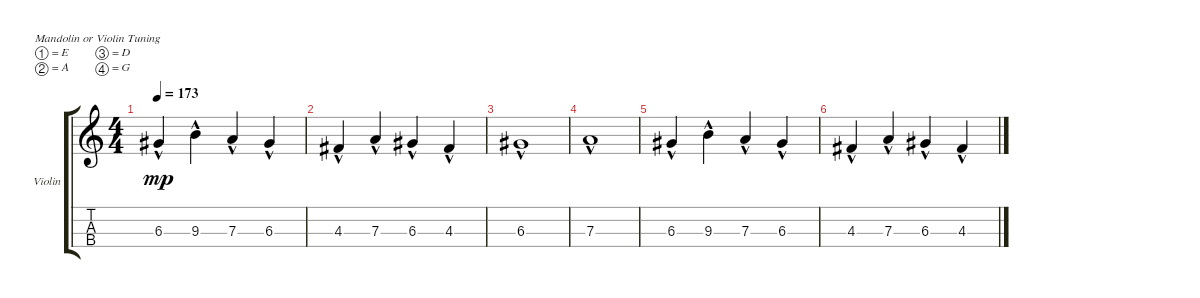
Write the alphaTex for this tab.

\defaultSystemsLayout 4
\bracketExtendMode groupsimilarinstruments
\firstSystemTrackNameOrientation horizontal
\otherSystemsTrackNameOrientation horizontal
\track ("Violin" "Violin") {instrument violin}
\staff {score tabs}
\tuning (E5 A4 D4 G3)
\ts (4 4)
\tempo 173
\clef g2
\ks c
6.3{hac}.4{dy mp} 9.3{hac}.4 7.3{hac}.4 6.3{hac}.4 |
4.3{hac}.4 7.3{hac}.4 6.3{hac}.4 4.3{hac}.4 |
6.3{hac}.1 |
7.3{hac}.1 |
6.3{hac}.4 9.3{hac}.4 7.3{hac}.4 6.3{hac}.4 |
4.3{hac}.4 7.3{hac}.4 6.3{hac}.4 4.3{hac}.4
